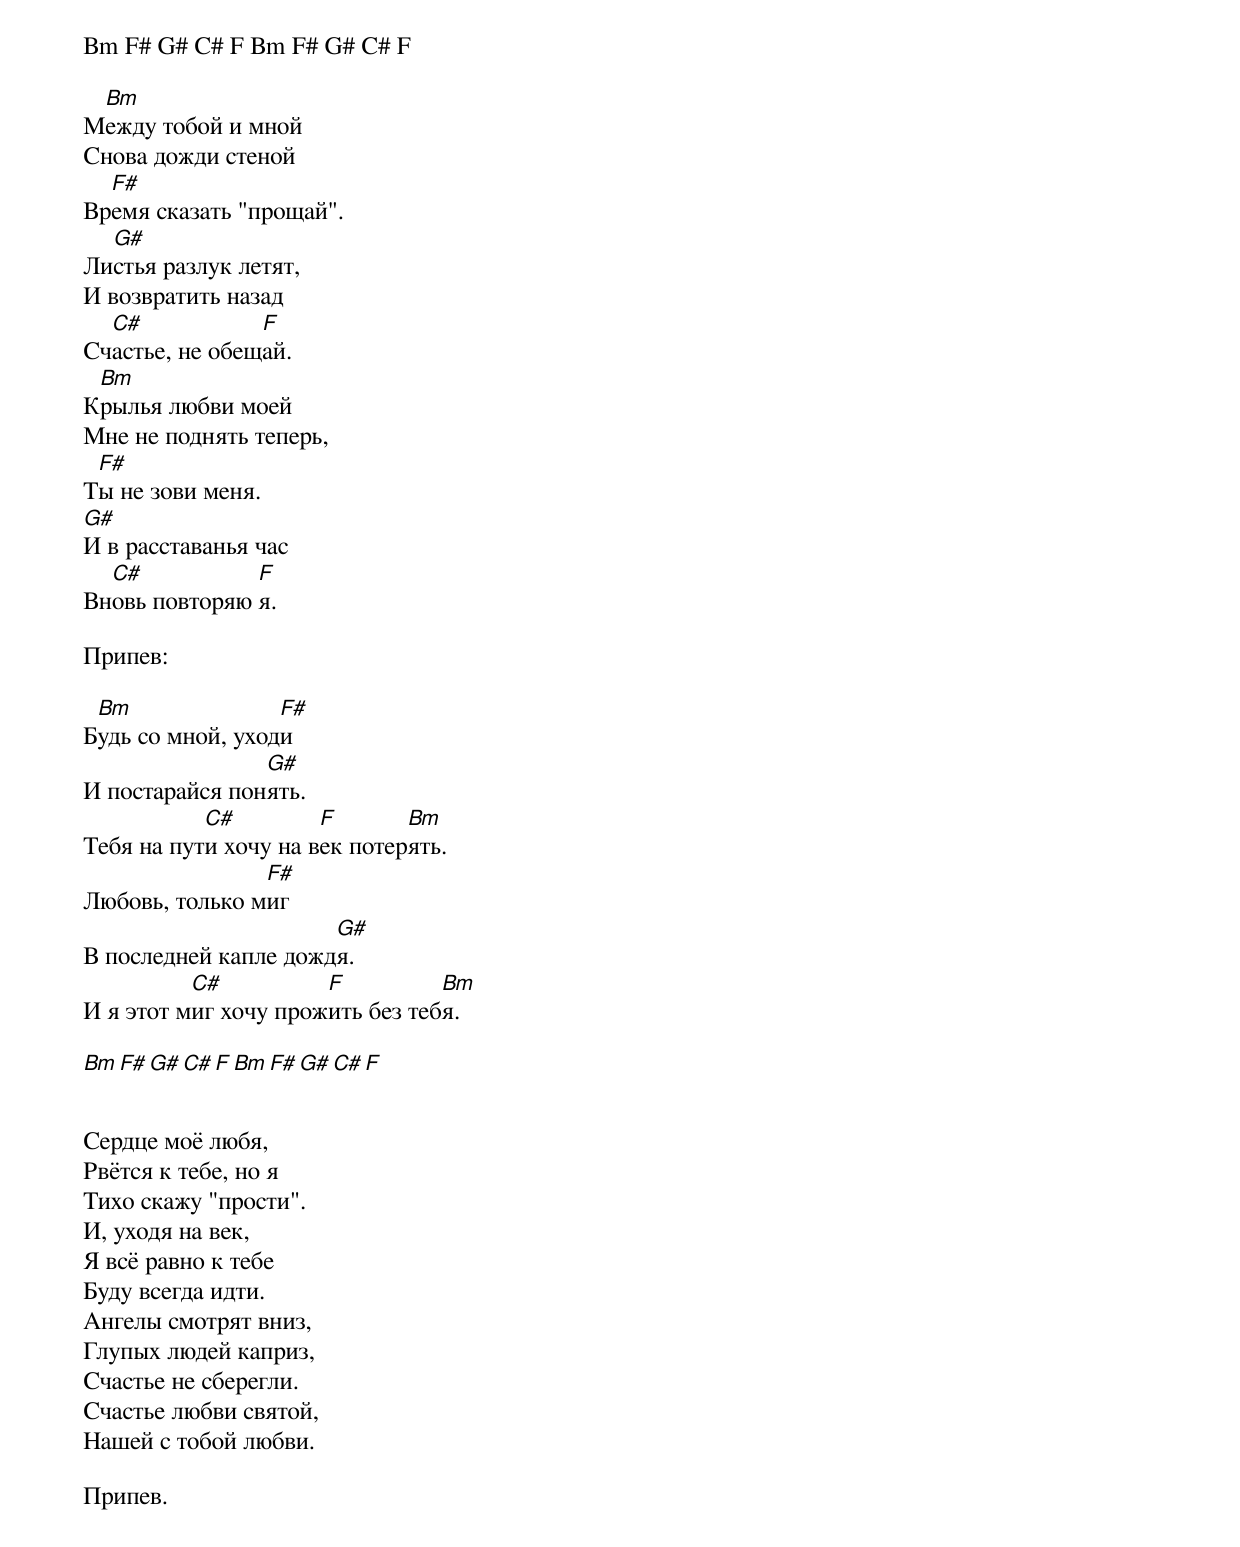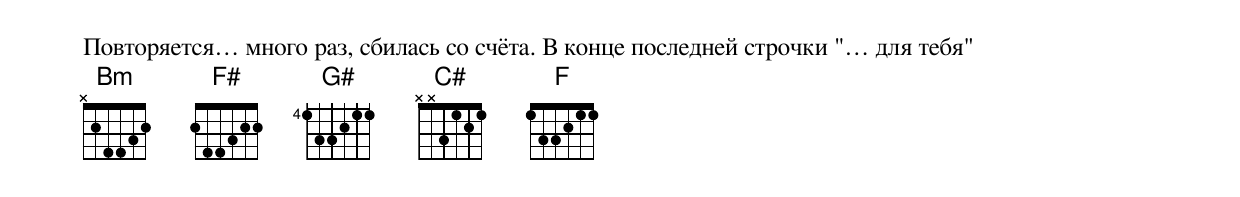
Bm F# G# C# F Bm F# G# C# F

 Bm
Между тобой и мной
Cнова дожди стеной
  F#
Время сказать "прощай".
  G#
Листья разлук летят,
И возвратить назад
  C#            F
Счастье, не обещай.
 Bm
Крылья любви моей
Мне не поднять теперь,
 F#
Ты не зови меня.
G#
И в расставанья час
  C#           F
Вновь повторяю я.

Припев:

 Bm               F#
Будь со мной, уходи
                G#
И постарайся понять.
           C#         F       Bm
Тебя на пути хочу на век потерять.
                F#
Любовь, только миг
                      G#
В последней капле дождя.
          C#          F          Bm
И я этот миг хочу прожить без тебя.

Bm F# G# C# F Bm F# G# C# F


Сердце моё любя,
Рвётся к тебе, но я
Тихо скажу "прости".
И, уходя на век,
Я всё равно к тебе
Буду всегда идти.
Ангелы смотрят вниз,
Глупых людей каприз,
Счастье не сберегли.
Счастье любви святой,
Нашей с тобой любви.

Припев.
Повторяется… много раз, сбилась со счёта. В конце последней строчки "… для тебя"
